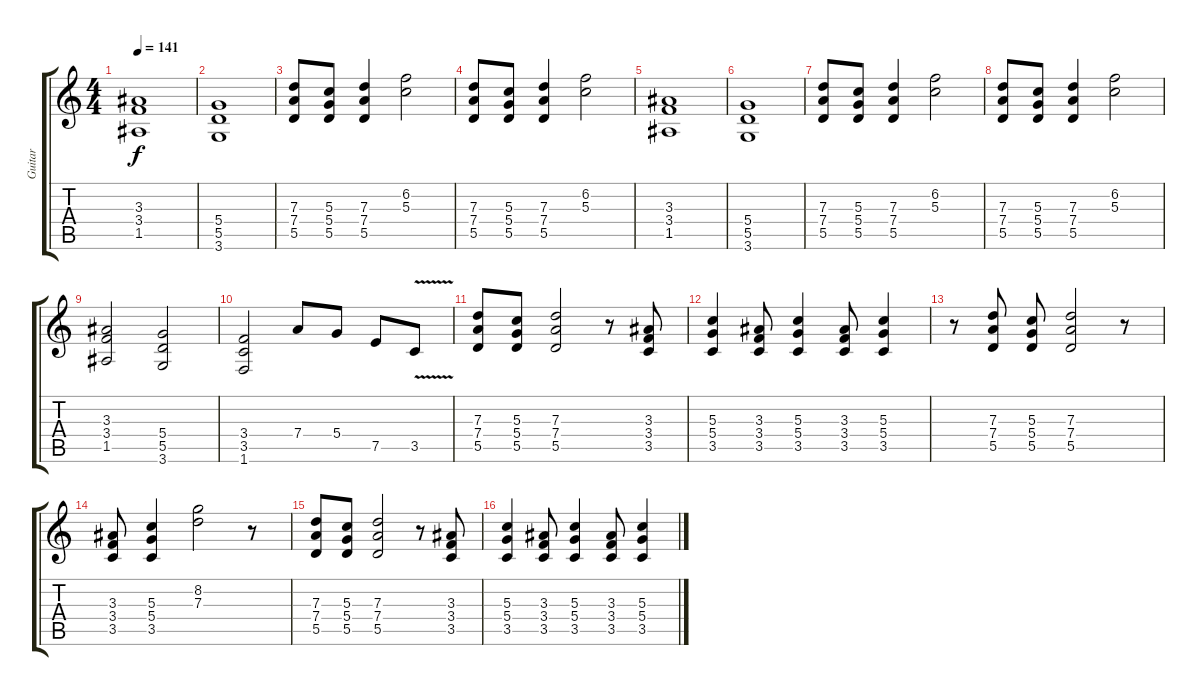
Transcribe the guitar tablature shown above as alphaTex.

\track ("Guitar" "Guitar") {instrument distortionguitar}
\staff {score tabs}
\tuning (E4 B3 G3 D3 A2 E2) {hide}
\ts (4 4)
\tempo 141
\clef g2
\ks c
(3.3 3.4 1.5).1{dy f} |
(5.4 5.5 3.6).1 |
(7.3 7.4 5.5).8 (5.3 5.4 5.5).8 (7.3 7.4 5.5).4 (6.2 5.3).2 |
(7.3 7.4 5.5).8 (5.3 5.4 5.5).8 (7.3 7.4 5.5).4 (6.2 5.3).2 |
(3.3 3.4 1.5).1 |
(5.4 5.5 3.6).1 |
(7.3 7.4 5.5).8 (5.3 5.4 5.5).8 (7.3 7.4 5.5).4 (6.2 5.3).2 |
(7.3 7.4 5.5).8 (5.3 5.4 5.5).8 (7.3 7.4 5.5).4 (6.2 5.3).2 |
(3.3 3.4 1.5).2 (5.4 5.5 3.6).2 |
(3.4 3.5 1.6).2 7.4.8 5.4.8 7.5.8 3.5{v}.8 |
(7.3 7.4 5.5).8 (5.3 5.4 5.5).8 (7.3 7.4 5.5).2 r.8 (3.3 3.4 3.5).8 |
(5.3 5.4 3.5).4 (3.3 3.4 3.5).8 (5.3 5.4 3.5).4 (3.3 3.4 3.5).8 (5.3 5.4 3.5).4 |
r.8 (7.3 7.4 5.5).8 (5.3 5.4 5.5).8 (7.3 7.4 5.5).2 r.8 |
(3.3 3.4 3.5).8 (5.3 5.4 3.5).4 (8.2 7.3).2 r.8 |
(7.3 7.4 5.5).8 (5.3 5.4 5.5).8 (7.3 7.4 5.5).2 r.8 (3.3 3.4 3.5).8 |
(5.3 5.4 3.5).4 (3.3 3.4 3.5).8 (5.3 5.4 3.5).4 (3.3 3.4 3.5).8 (5.3 5.4 3.5).4
